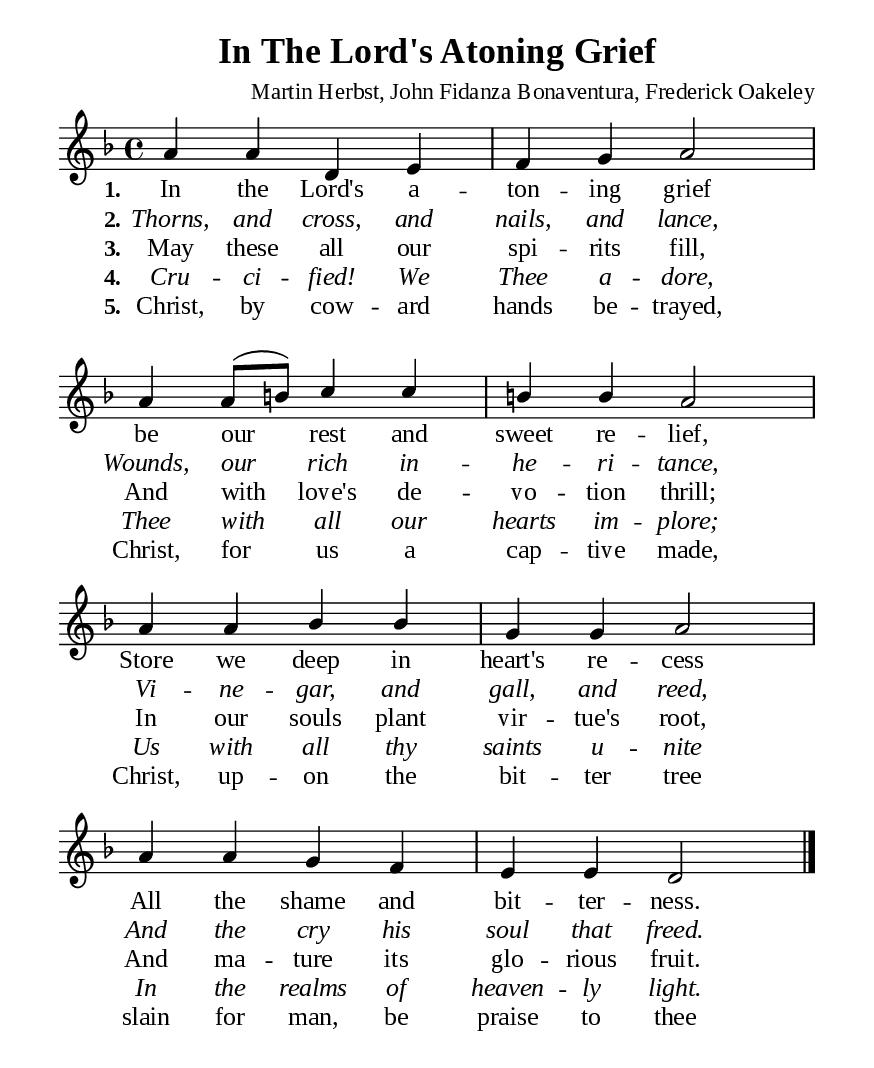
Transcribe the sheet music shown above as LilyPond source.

\version "2.18.2"

\header {
  title = "In The Lord's Atoning Grief"
  composer = "Martin Herbst, John Fidanza Bonaventura, Frederick Oakeley"
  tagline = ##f
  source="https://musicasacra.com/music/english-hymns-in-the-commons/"
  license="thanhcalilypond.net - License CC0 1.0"
}

global= {
  \key f \major
  \time 4/4
  \override Score.BarNumber.break-visibility = ##(#f #f #f)
  \override Lyrics.LyricSpace.minimum-distance = #3.0
}

\paper {
  #(set-paper-size "a5")
  top-margin = 10\mm
  bottom-margin = 5\mm
  left-margin = 10\mm
  right-margin = 10\mm
  indent = #0
  #(define fonts
	 (make-pango-font-tree "Liberation Serif"
	 		       "Liberation Serif"
			       "Liberation Serif"
			       (/ 20 20)))
  system-system-spacing = #'((basic-distance . 3) (padding . 3))
}

printItalic = \with {
  \override LyricText.font-shape = #'italic
}

% Verse music
musicVerseSoprano = \relative c'' {
  %{	01	%} a4 a d, e |
  %{	02	%} f g a2 |
  %{	03	%} a4 a8 (b!) c4 c |
  %{	04	%} b! b a2 |
  %{	05	%} a4 a bes bes |
  %{	06	%} g g a2 |
  %{	07	%} a4 a g f |
  %{	08	%} e e d2 \bar "|."
}

% Verse lyrics
verseOne = \lyricmode {
  \set stanza = #"1."
  In the Lord's a -- ton -- ing grief
  be our rest and sweet re -- lief,
  Store we deep in heart's re -- cess
  All the shame and bit -- ter -- ness.
}

verseTwo = \lyricmode {
  \set stanza = #"2."
  Thorns, and cross, and nails, and lance,
  Wounds, our rich in -- he -- ri -- tance,
  Vi -- ne -- gar, and gall, and reed,
  And the cry his soul that freed.
}

verseThree = \lyricmode {
  \set stanza = #"3."
  May these all our spi -- rits fill,
  And with love's de -- vo -- tion thrill;
  In our souls plant vir -- tue's root,
  And ma -- ture its glo -- rious fruit.
}

verseFour = \lyricmode {
  \set stanza = #"4."
  Cru -- ci -- fied! We Thee a -- dore,
  Thee with all our hearts im -- plore;
  Us with all thy saints u -- nite
  In the realms of heaven -- ly light.
}

verseFive = \lyricmode {
  \set stanza = #"5."
  Christ, by cow -- ard hands be -- trayed,
  Christ, for us a cap -- tive made,
  Christ, up -- on the bit -- ter tree
  slain for man, be praise to thee
}

% Layout
\score {
    \new ChoirStaff <<
      \new Staff <<
        \clef "treble"
        \new Voice = "sopranos" { \global \stemUp \slurUp \musicVerseSoprano }
      >>
      \new Lyrics \lyricsto sopranos \verseOne
      \new Lyrics \printItalic \lyricsto sopranos \verseTwo
      \new Lyrics \lyricsto sopranos \verseThree
      \new Lyrics \printItalic \lyricsto sopranos \verseFour
      \new Lyrics \lyricsto sopranos \verseFive
    >>
}
